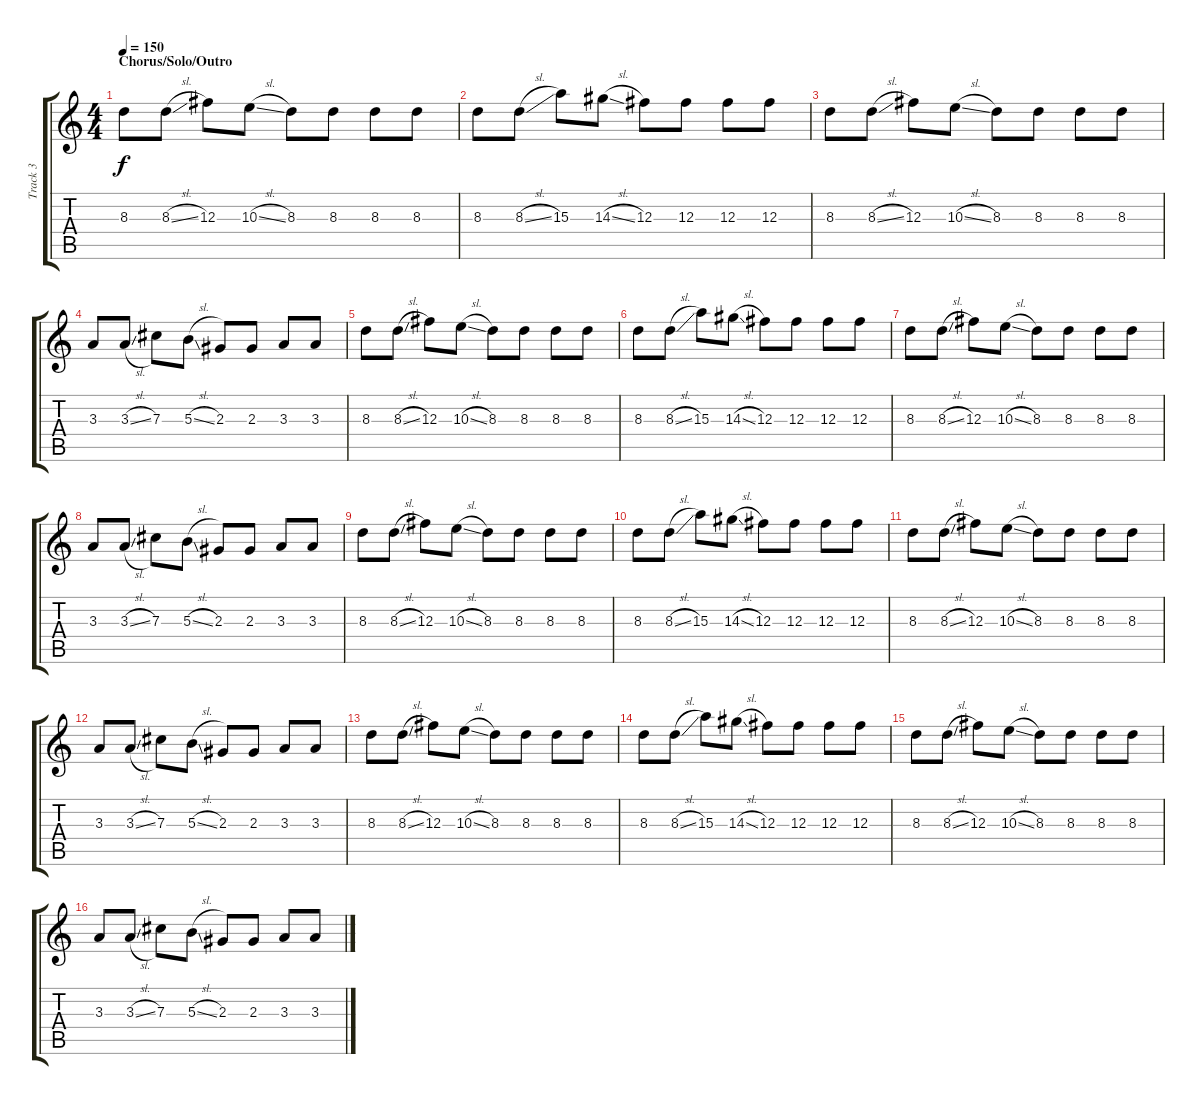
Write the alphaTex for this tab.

\track ("Track 3" "Track 3") {instrument acousticguitarsteel}
\staff {score tabs}
\tuning (Eb4 Bb3 Gb3 Db3 Ab2 Db2) {hide}
\ts (4 4)
\section ("" "Chorus/Solo/Outro")
\tempo 150
\clef g2
\ks c
8.3.8{dy f balance 3 instrument distortionguitar} 8.3{sl}.8 12.3.8 10.3{sl}.8 8.3.8 8.3.8 8.3.8 8.3.8 |
8.3.8 8.3{sl}.8 15.3.8 14.3{sl}.8 12.3.8 12.3.8 12.3.8 12.3.8 |
8.3.8 8.3{sl}.8 12.3.8 10.3{sl}.8 8.3.8 8.3.8 8.3.8 8.3.8 |
3.3.8 3.3{sl}.8 7.3.8 5.3{sl}.8 2.3.8 2.3.8 3.3.8 3.3.8 |
8.3.8 8.3{sl}.8 12.3.8 10.3{sl}.8 8.3.8 8.3.8 8.3.8 8.3.8 |
8.3.8 8.3{sl}.8 15.3.8 14.3{sl}.8 12.3.8 12.3.8 12.3.8 12.3.8 |
8.3.8 8.3{sl}.8 12.3.8 10.3{sl}.8 8.3.8 8.3.8 8.3.8 8.3.8 |
3.3.8 3.3{sl}.8 7.3.8 5.3{sl}.8 2.3.8 2.3.8 3.3.8 3.3.8 |
8.3.8 8.3{sl}.8 12.3.8 10.3{sl}.8 8.3.8 8.3.8 8.3.8 8.3.8 |
8.3.8 8.3{sl}.8 15.3.8 14.3{sl}.8 12.3.8 12.3.8 12.3.8 12.3.8 |
8.3.8 8.3{sl}.8 12.3.8 10.3{sl}.8 8.3.8 8.3.8 8.3.8 8.3.8 |
3.3.8 3.3{sl}.8 7.3.8 5.3{sl}.8 2.3.8 2.3.8 3.3.8 3.3.8 |
8.3.8 8.3{sl}.8 12.3.8 10.3{sl}.8 8.3.8 8.3.8 8.3.8 8.3.8 |
8.3.8 8.3{sl}.8 15.3.8 14.3{sl}.8 12.3.8 12.3.8 12.3.8 12.3.8 |
8.3.8 8.3{sl}.8 12.3.8 10.3{sl}.8 8.3.8 8.3.8 8.3.8 8.3.8 |
3.3.8 3.3{sl}.8 7.3.8 5.3{sl}.8 2.3.8 2.3.8 3.3.8 3.3.8
